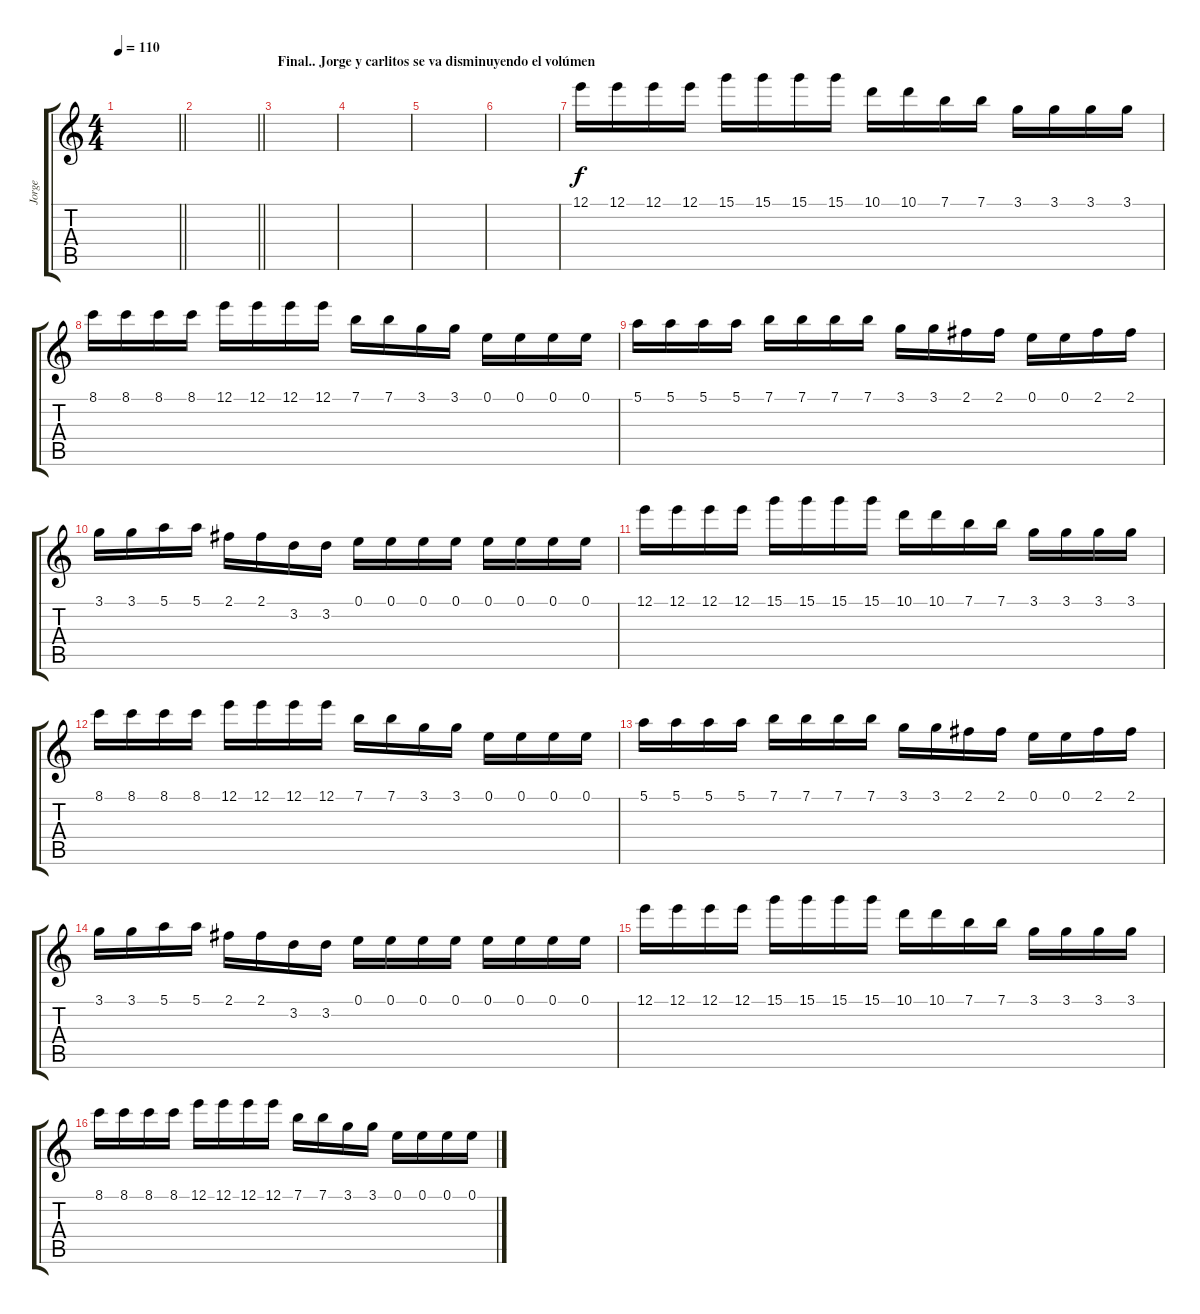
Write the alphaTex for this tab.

\track ("Jorge" "Jorge") {instrument distortionguitar}
\staff {score tabs}
\tuning (E4 B3 G3 D3 A2 E2) {hide}
\ts (4 4)
\tempo 110
\clef g2
\barLineRight lightlight
\ks c
|
\barLineRight lightlight
|
\section ("" "Final.. Jorge y carlitos se va disminuyendo el volúmen")
|
|
|
|
12.1.16 12.1.16 12.1.16 12.1.16 15.1.16 15.1.16 15.1.16 15.1.16 10.1.16 10.1.16 7.1.16 7.1.16 3.1.16 3.1.16 3.1.16 3.1.16 |
8.1.16 8.1.16 8.1.16 8.1.16 12.1.16 12.1.16 12.1.16 12.1.16 7.1.16 7.1.16 3.1.16 3.1.16 0.1.16 0.1.16 0.1.16 0.1.16 |
5.1.16 5.1.16 5.1.16 5.1.16 7.1.16 7.1.16 7.1.16 7.1.16 3.1.16 3.1.16 2.1.16 2.1.16 0.1.16 0.1.16 2.1.16 2.1.16 |
3.1.16 3.1.16 5.1.16 5.1.16 2.1.16 2.1.16 3.2.16 3.2.16 0.1.16 0.1.16 0.1.16 0.1.16 0.1.16 0.1.16 0.1.16 0.1.16 |
12.1.16 12.1.16 12.1.16 12.1.16 15.1.16 15.1.16 15.1.16 15.1.16 10.1.16 10.1.16 7.1.16 7.1.16 3.1.16 3.1.16 3.1.16 3.1.16 |
8.1.16 8.1.16 8.1.16 8.1.16 12.1.16 12.1.16 12.1.16 12.1.16 7.1.16 7.1.16 3.1.16 3.1.16 0.1.16 0.1.16 0.1.16 0.1.16 |
5.1.16 5.1.16 5.1.16 5.1.16 7.1.16 7.1.16 7.1.16 7.1.16 3.1.16 3.1.16 2.1.16 2.1.16 0.1.16 0.1.16 2.1.16 2.1.16 |
3.1.16 3.1.16 5.1.16 5.1.16 2.1.16 2.1.16 3.2.16 3.2.16 0.1.16 0.1.16 0.1.16 0.1.16 0.1.16 0.1.16 0.1.16 0.1.16 |
12.1.16 12.1.16 12.1.16 12.1.16 15.1.16 15.1.16 15.1.16 15.1.16 10.1.16 10.1.16 7.1.16 7.1.16 3.1.16 3.1.16 3.1.16 3.1.16 |
8.1.16 8.1.16 8.1.16 8.1.16 12.1.16 12.1.16 12.1.16 12.1.16 7.1.16 7.1.16 3.1.16 3.1.16 0.1.16 0.1.16 0.1.16 0.1.16
